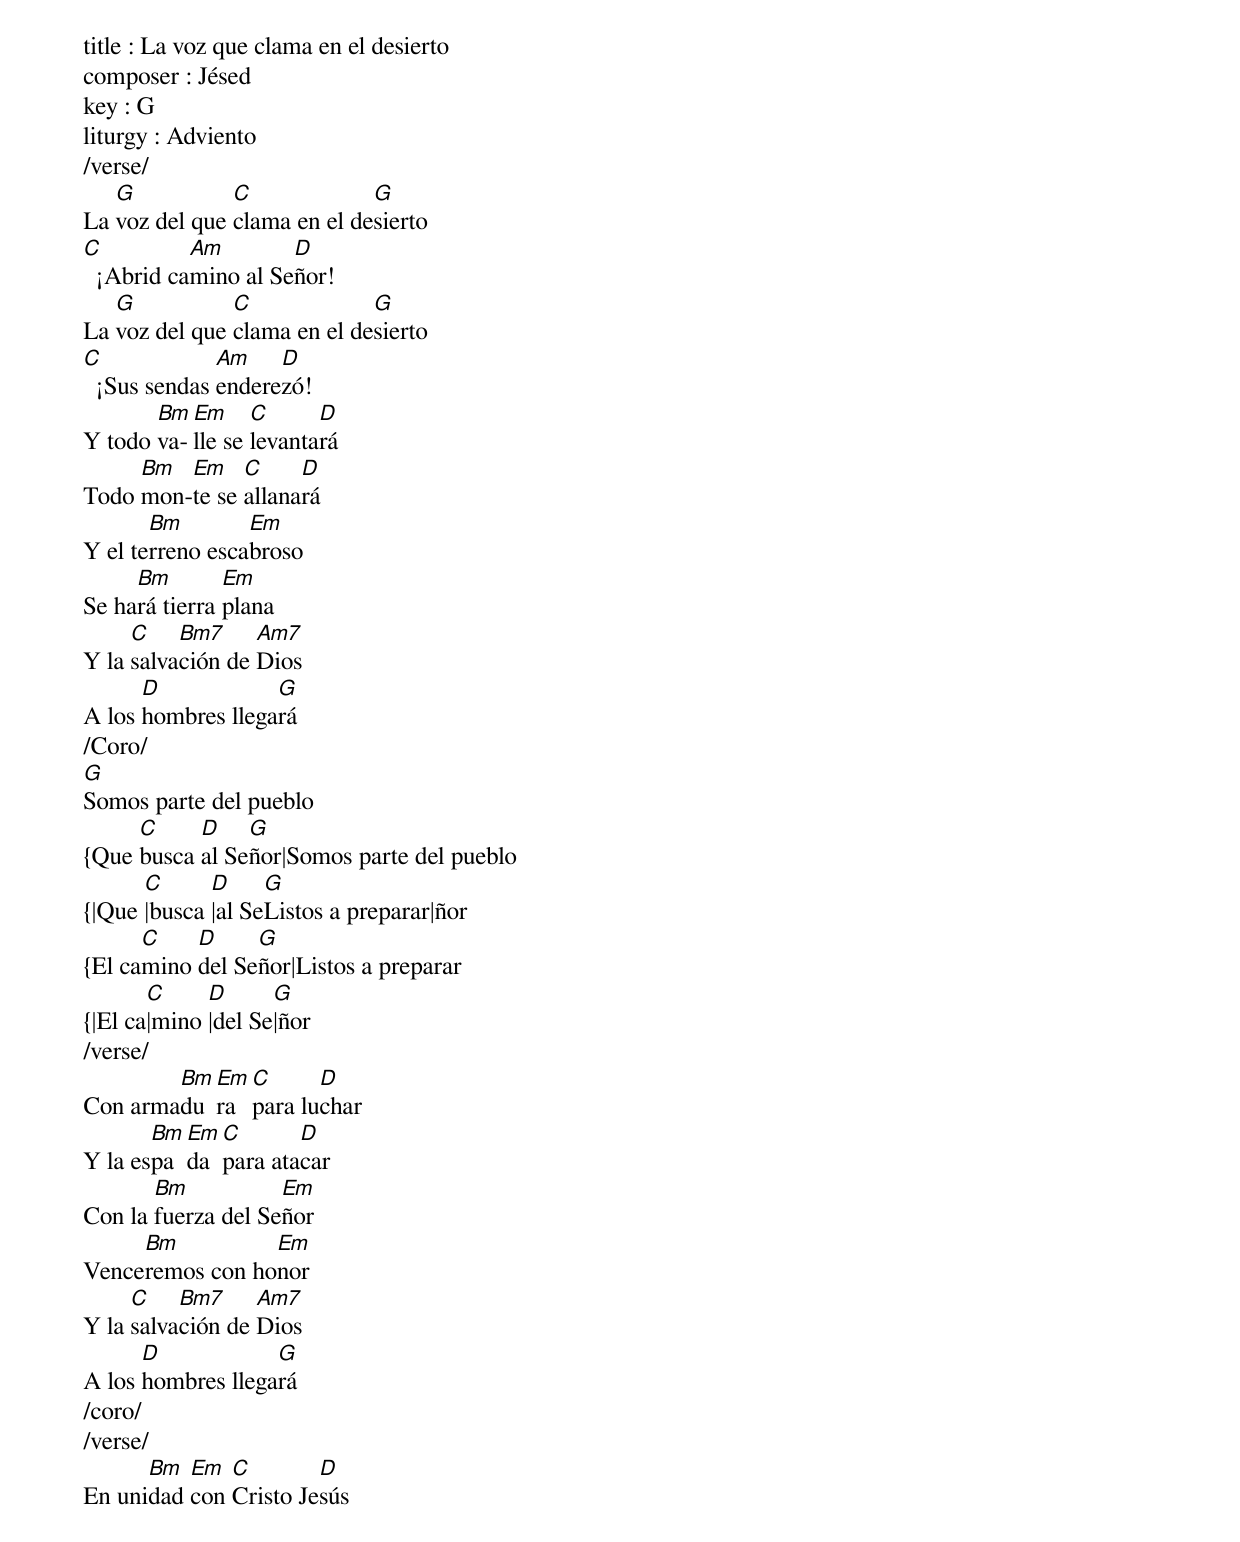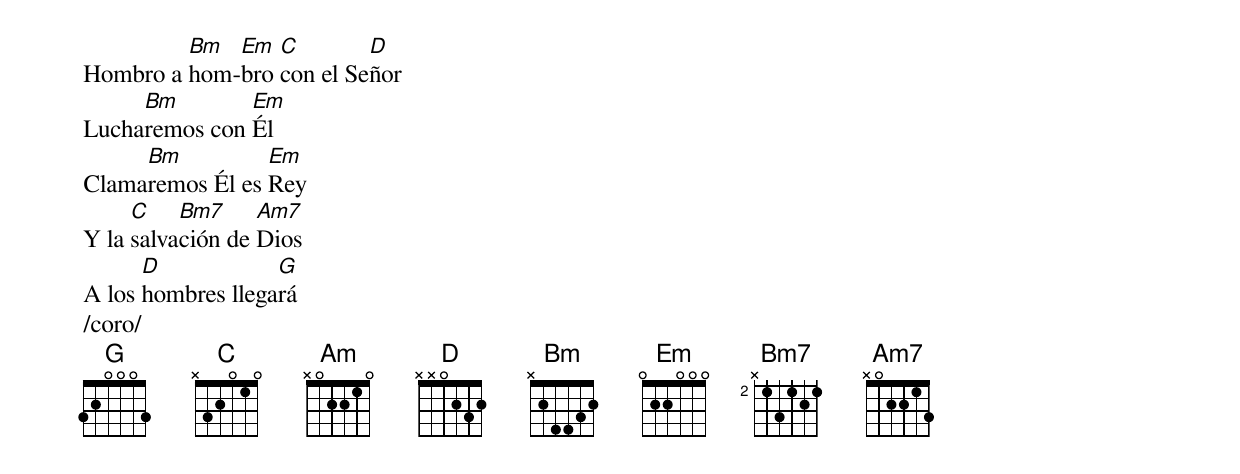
title : La voz que clama en el desierto
composer : Jésed
key : G
liturgy : Adviento
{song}
/verse/
La [G]voz del que [C]clama en el de[G]sierto
[C]  ¡Abrid ca[Am]mino al Se[D]ñor!
La [G]voz del que [C]clama en el de[G]sierto
[C]  ¡Sus sendas [Am]endere[D]zó!
Y todo [Bm]va-[Em]lle se [C]levanta[D]rá
Todo [Bm]mon-[Em]te se [C]allana[D]rá
Y el te[Bm]rreno esca[Em]broso
Se ha[Bm]rá tierra [Em]plana
Y la [C]salva[Bm7]ción de [Am7]Dios
A los [D]hombres llega[G]rá
/Coro/
[G]Somos parte del pueblo
{Que [C]busca [D]al Se[G]ñor|Somos parte del pueblo
{[]|Que [C]|busca [D]|al Se[G]Listos a preparar|ñor
{El ca[C]mino [D]del Se[G]ñor|Listos a preparar
{[]|El ca[C]|mino [D]|del Se[G]|ñor
/verse/
Con arma[Bm]du[Em]ra [C]para lu[D]char
Y la es[Bm]pa[Em]da [C]para ata[D]car
Con la [Bm]fuerza del Se[Em]ñor
Vence[Bm]remos con ho[Em]nor
Y la [C]salva[Bm7]ción de [Am7]Dios
A los [D]hombres llega[G]rá
/coro/
/verse/
En uni[Bm]dad [Em]con [C]Cristo Je[D]sús
Hombro a [Bm]hom-[Em]bro [C]con el Se[D]ñor
Lucha[Bm]remos con [Em]Él
Clama[Bm]remos Él es [Em]Rey
Y la [C]salva[Bm7]ción de [Am7]Dios
A los [D]hombres llega[G]rá
/coro/
